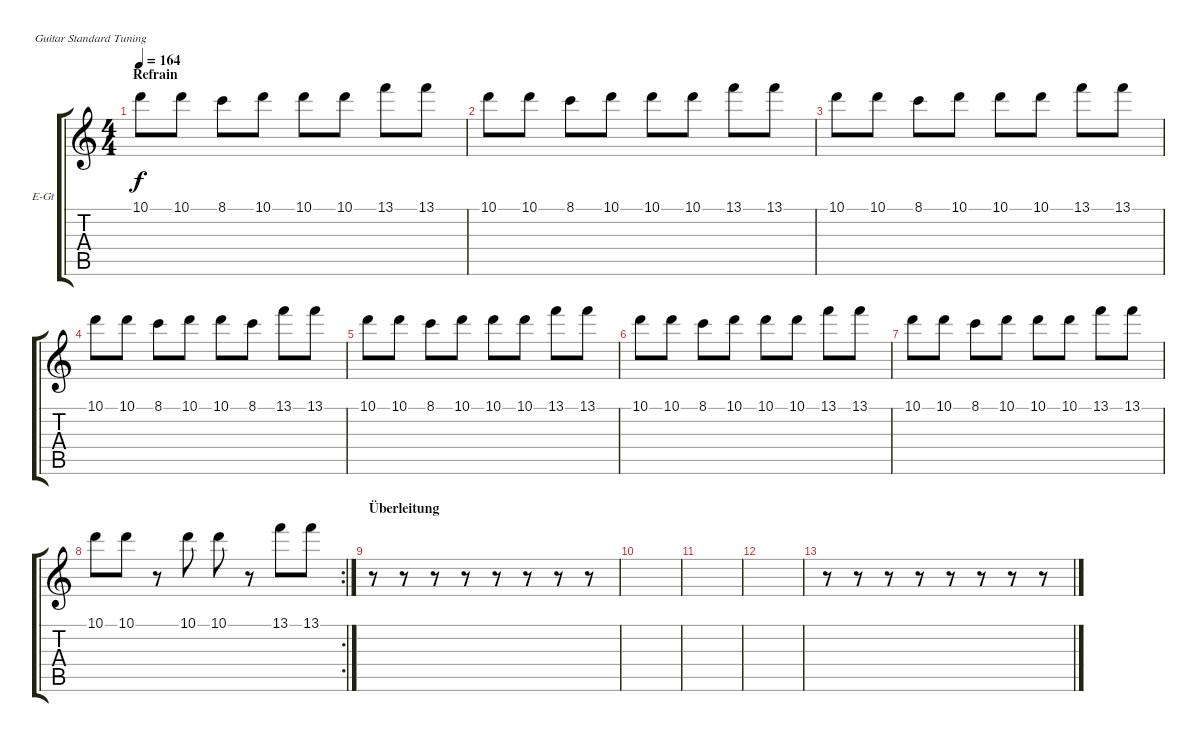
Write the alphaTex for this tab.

\defaultSystemsLayout 4
\bracketExtendMode groupsimilarinstruments
\firstSystemTrackNameOrientation horizontal
\otherSystemsTrackNameOrientation horizontal
\track ("Electric Guitar" "E-Gt") {instrument distortionguitar}
\staff {score tabs}
\tuning (E4 B3 G3 D3 A2 E2)
\ts (4 4)
\section ("" "Refrain")
\tempo 164
\clef g2
\ks c
10.1.8{dy f} 10.1.8 8.1.8 10.1.8 10.1.8 10.1.8 13.1.8 13.1.8 |
10.1.8 10.1.8 8.1.8 10.1.8 10.1.8 10.1.8 13.1.8 13.1.8 |
10.1.8 10.1.8 8.1.8 10.1.8 10.1.8 10.1.8 13.1.8 13.1.8 |
10.1.8 10.1.8 8.1.8 10.1.8 10.1.8 8.1.8 13.1.8 13.1.8 |
10.1.8 10.1.8 8.1.8 10.1.8 10.1.8 10.1.8 13.1.8 13.1.8 |
10.1.8 10.1.8 8.1.8 10.1.8 10.1.8 10.1.8 13.1.8 13.1.8 |
10.1.8 10.1.8 8.1.8 10.1.8 10.1.8 10.1.8 13.1.8 13.1.8 |
\rc 2
10.1.8 10.1.8 r.8 10.1.8 10.1.8 r.8 13.1.8 13.1.8 |
\section ("" "Überleitung")
r.8 r.8 r.8 r.8 r.8 r.8 r.8 r.8 |
|
|
|
r.8 r.8 r.8 r.8 r.8 r.8 r.8 r.8
